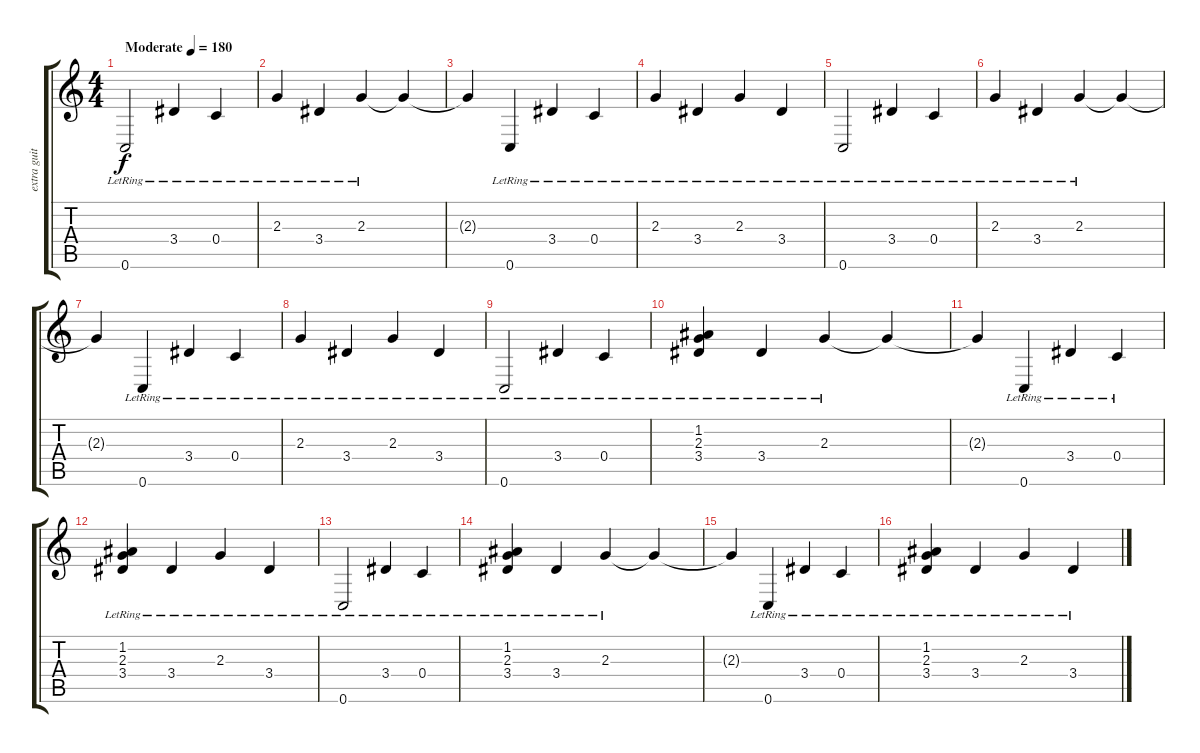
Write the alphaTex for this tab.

\track ("extra guitar" "extra guit") {instrument electricguitarjazz}
\staff {score tabs}
\tuning (D4 A3 F3 C3 G2 C2) {hide}
\ts (4 4)
\tempo (180 "Moderate")
\clef g2
\ks c
0.6{lr}.2{dy f instrument electricguitarjazz} 3.4{lr}.4 0.4{lr}.4 |
2.3{lr}.4 3.4{lr}.4 2.3{lr}.4 2.3{t}.4 |
2.3{t}.4 0.6{lr}.4 3.4{lr}.4 0.4{lr}.4 |
2.3{lr}.4 3.4{lr}.4 2.3{lr}.4 3.4{lr}.4 |
0.6{lr}.2 3.4{lr}.4 0.4{lr}.4 |
2.3{lr}.4 3.4{lr}.4 2.3{lr}.4 2.3{t}.4 |
2.3{t}.4 0.6{lr}.4 3.4{lr}.4 0.4{lr}.4 |
2.3{lr}.4 3.4{lr}.4 2.3{lr}.4 3.4{lr}.4 |
0.6{lr}.2 3.4{lr}.4 0.4{lr}.4 |
(1.2 2.3{lr} 3.4).4 3.4{lr}.4 2.3{lr}.4 2.3{t}.4 |
2.3{t}.4 0.6{lr}.4 3.4{lr}.4 0.4{lr}.4 |
(1.2 2.3{lr} 3.4).4 3.4{lr}.4 2.3{lr}.4 3.4{lr}.4 |
0.6{lr}.2 3.4{lr}.4 0.4{lr}.4 |
(1.2 2.3{lr} 3.4).4 3.4{lr}.4 2.3{lr}.4 2.3{t}.4 |
2.3{t}.4 0.6{lr}.4 3.4{lr}.4 0.4{lr}.4 |
(1.2 2.3{lr} 3.4).4 3.4{lr}.4 2.3{lr}.4 3.4{lr}.4
